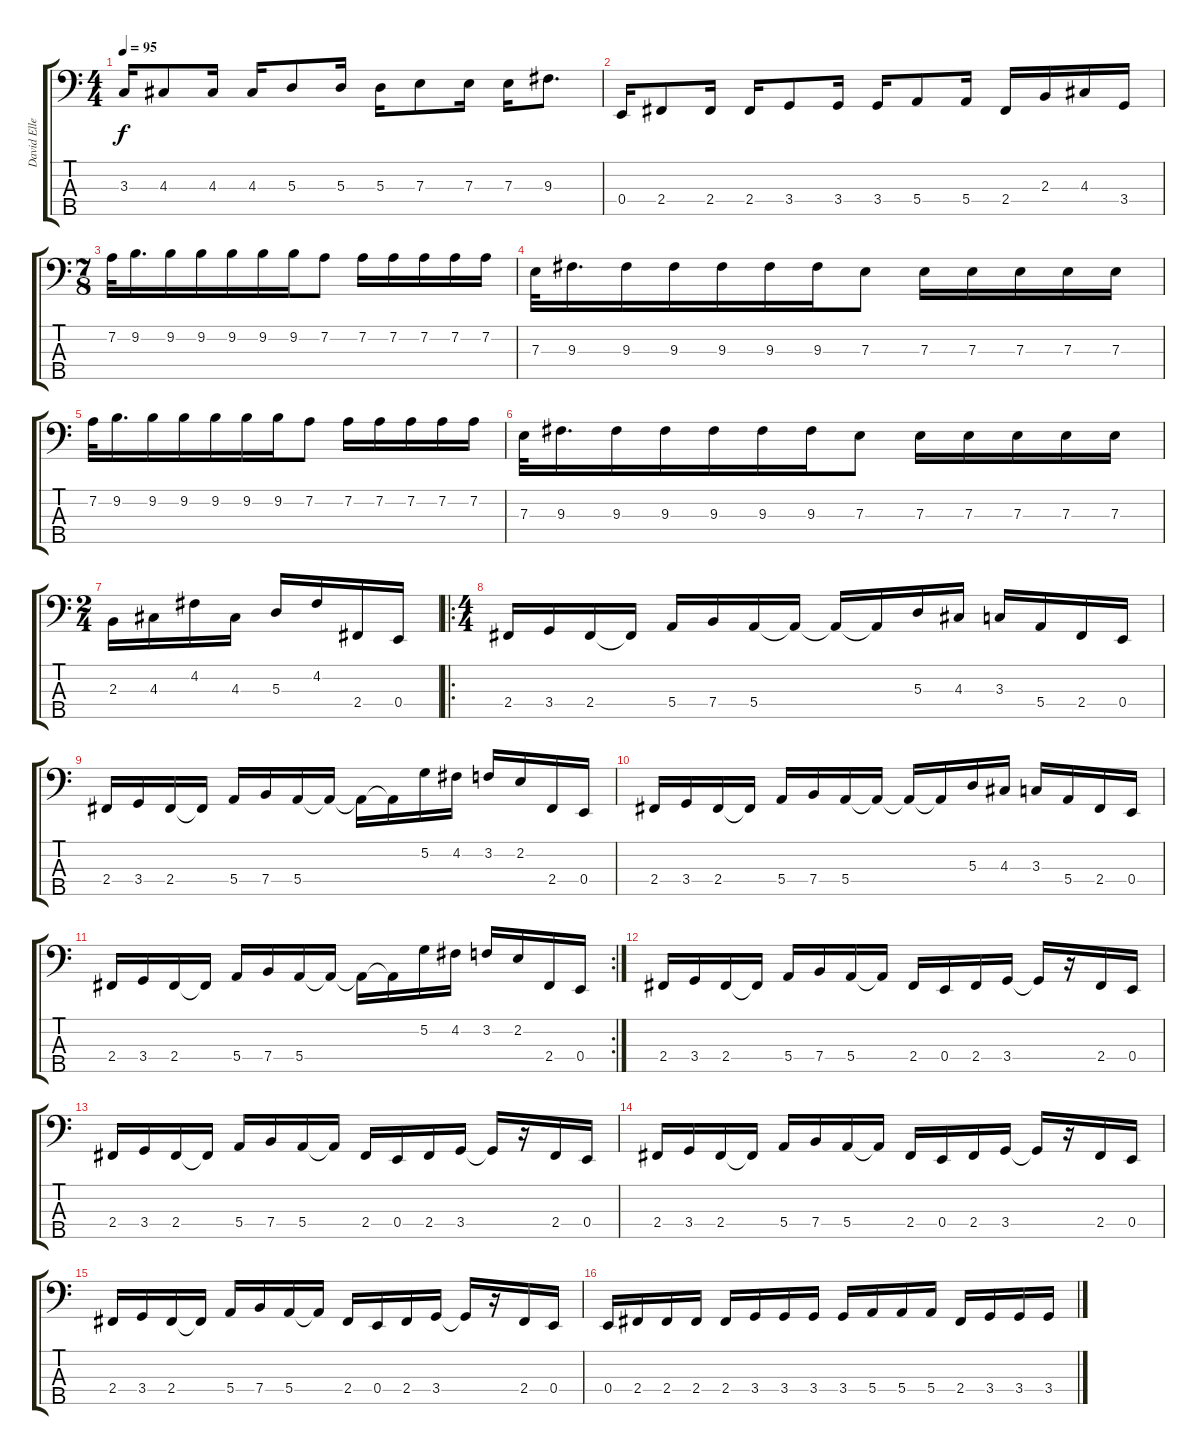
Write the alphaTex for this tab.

\track ("David Ellefson" "David Elle") {instrument acousticguitarnylon}
\staff {score tabs}
\tuning (G2 D2 A1 E1 B0) {hide}
\ts (4 4)
\tempo 95
\clef f4
\ks c
3.3.16{dy f} 4.3.8 4.3.16 4.3.16 5.3.8 5.3.16 5.3.16 7.3.8 7.3.16 7.3.16 9.3.8{d} |
0.4.16 2.4.8 2.4.16 2.4.16 3.4.8 3.4.16 3.4.16 5.4.8 5.4.16 2.4.16 2.3.16 4.3.16 3.4.16 |
\ts (7 8)
7.2.32 9.2.16{d} 9.2.16 9.2.16 9.2.16 9.2.16 9.2.16 7.2.8 7.2.16 7.2.16 7.2.16 7.2.16 7.2.16 |
7.3.32 9.3.16{d} 9.3.16 9.3.16 9.3.16 9.3.16 9.3.16 7.3.8 7.3.16 7.3.16 7.3.16 7.3.16 7.3.16 |
7.2.32 9.2.16{d} 9.2.16 9.2.16 9.2.16 9.2.16 9.2.16 7.2.8 7.2.16 7.2.16 7.2.16 7.2.16 7.2.16 |
7.3.32 9.3.16{d} 9.3.16 9.3.16 9.3.16 9.3.16 9.3.16 7.3.8 7.3.16 7.3.16 7.3.16 7.3.16 7.3.16 |
\ts (2 4)
2.3.16 4.3.16 4.2.16 4.3.16 5.3.16 4.2.16 2.4.16 0.4.16 |
\ro
\ts (4 4)
2.4.16 3.4.16 2.4.16 2.4{t}.16 5.4.16 7.4.16 5.4.16 5.4{t}.16 5.4{t}.16 5.4{t}.16 5.3.16 4.3.16 3.3.16 5.4.16 2.4.16 0.4.16 |
2.4.16 3.4.16 2.4.16 2.4{t}.16 5.4.16 7.4.16 5.4.16 5.4{t}.16 5.4{t}.16 5.4{t}.16 5.2.16 4.2.16 3.2.16 2.2.16 2.4.16 0.4.16 |
2.4.16 3.4.16 2.4.16 2.4{t}.16 5.4.16 7.4.16 5.4.16 5.4{t}.16 5.4{t}.16 5.4{t}.16 5.3.16 4.3.16 3.3.16 5.4.16 2.4.16 0.4.16 |
\rc 2
2.4.16 3.4.16 2.4.16 2.4{t}.16 5.4.16 7.4.16 5.4.16 5.4{t}.16 5.4{t}.16 5.4{t}.16 5.2.16 4.2.16 3.2.16 2.2.16 2.4.16 0.4.16 |
2.4.16 3.4.16 2.4.16 2.4{t}.16 5.4.16 7.4.16 5.4.16 5.4{t}.16 2.4.16 0.4.16 2.4.16 3.4.16 3.4{t}.16 r.16 2.4.16 0.4.16 |
2.4.16 3.4.16 2.4.16 2.4{t}.16 5.4.16 7.4.16 5.4.16 5.4{t}.16 2.4.16 0.4.16 2.4.16 3.4.16 3.4{t}.16 r.16 2.4.16 0.4.16 |
2.4.16 3.4.16 2.4.16 2.4{t}.16 5.4.16 7.4.16 5.4.16 5.4{t}.16 2.4.16 0.4.16 2.4.16 3.4.16 3.4{t}.16 r.16 2.4.16 0.4.16 |
2.4.16 3.4.16 2.4.16 2.4{t}.16 5.4.16 7.4.16 5.4.16 5.4{t}.16 2.4.16 0.4.16 2.4.16 3.4.16 3.4{t}.16 r.16 2.4.16 0.4.16 |
0.4.16 2.4.16 2.4.16 2.4.16 2.4.16 3.4.16 3.4.16 3.4.16 3.4.16 5.4.16 5.4.16 5.4.16 2.4.16 3.4.16 3.4.16 3.4.16
